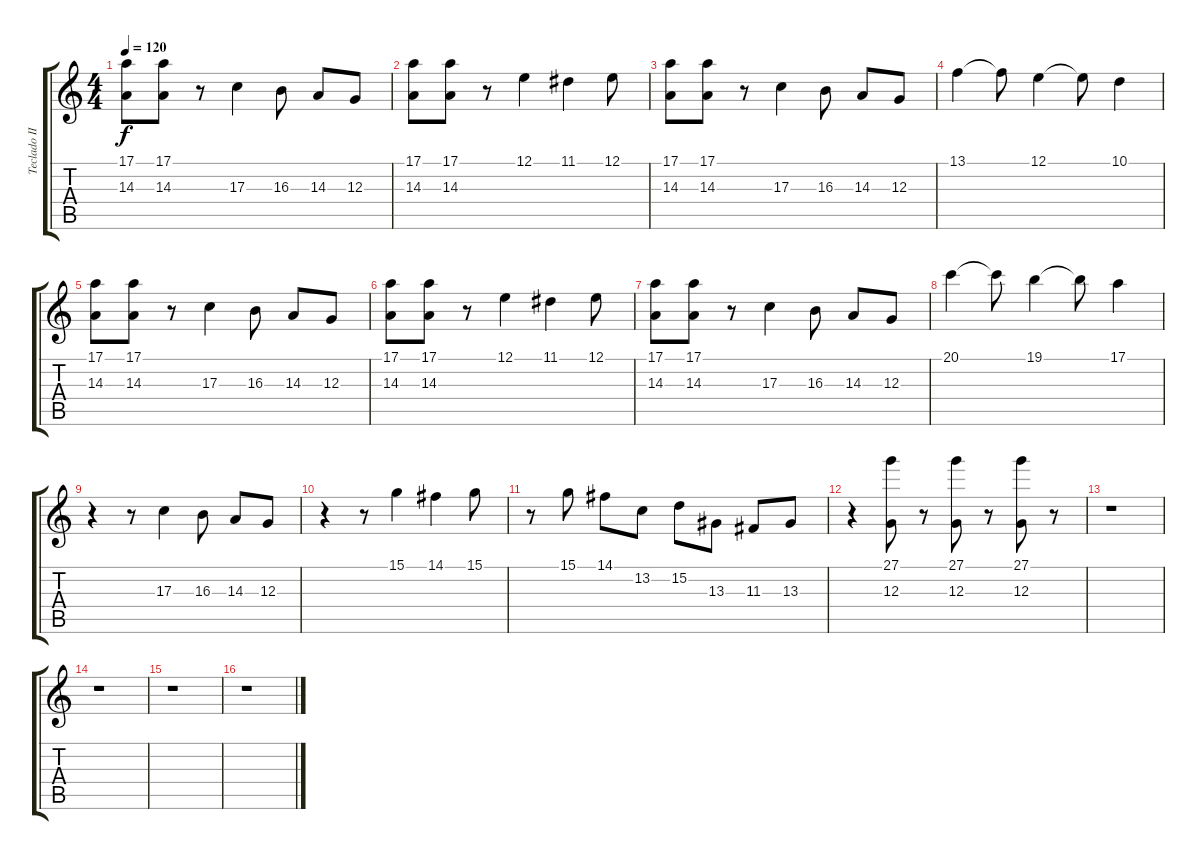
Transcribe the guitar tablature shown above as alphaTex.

\track ("Teclado II" "Teclado II") {instrument altosax}
\staff {score tabs}
\tuning (E4 B3 G3 D3 A2 E2) {hide}
\ts (4 4)
\tempo 120
\clef g2
\ks c
(17.1 14.3).8{dy f instrument altosax} (17.1 14.3).8 r.8 17.3.4 16.3.8 14.3.8 12.3.8 |
(17.1 14.3).8 (17.1 14.3).8 r.8 12.1.4 11.1.4 12.1.8 |
(17.1 14.3).8 (17.1 14.3).8 r.8 17.3.4 16.3.8 14.3.8 12.3.8 |
13.1.4 13.1{t}.8 12.1.4 12.1{t}.8 10.1.4 |
(17.1 14.3).8 (17.1 14.3).8 r.8 17.3.4 16.3.8 14.3.8 12.3.8 |
(17.1 14.3).8 (17.1 14.3).8 r.8 12.1.4 11.1.4 12.1.8 |
(17.1 14.3).8 (17.1 14.3).8 r.8 17.3.4 16.3.8 14.3.8 12.3.8 |
20.1.4 20.1{t}.8 19.1.4 19.1{t}.8 17.1.4 |
r.4 r.8 17.3.4 16.3.8 14.3.8 12.3.8 |
r.4 r.8 15.1.4 14.1.4 15.1.8 |
r.8 15.1.8 14.1.8 13.2.8 15.2.8 13.3.8 11.3.8 13.3.8 |
r.4 (27.1 12.3).8 r.8 (27.1 12.3).8 r.8 (27.1 12.3).8 r.8 |
r.1 |
r.1 |
r.1 |
r.1
